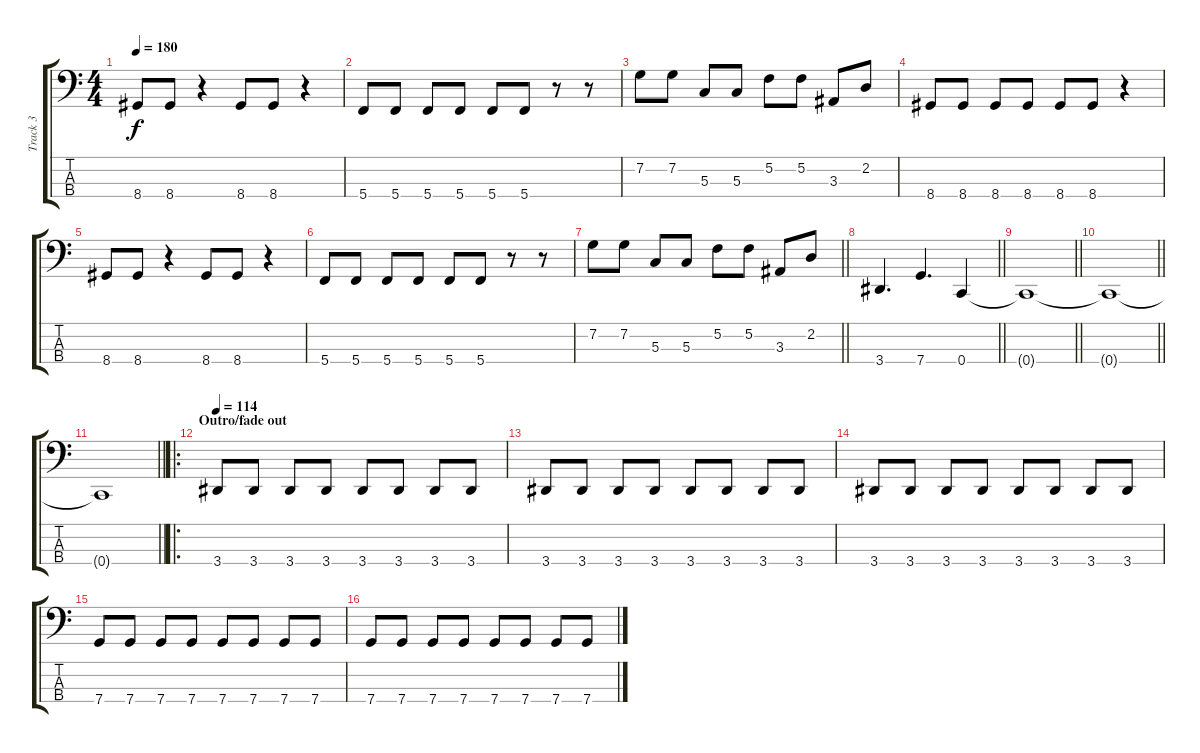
\track ("Track 3" "Track 3") {instrument electricbassfinger}
\staff {score tabs}
\tuning (F2 C2 G1 C1) {hide}
\ts (4 4)
\tempo 180
\clef f4
\ks c
8.4.8{dy f} 8.4.8 r.4 8.4.8 8.4.8 r.4 |
5.4.8 5.4.8 5.4.8 5.4.8 5.4.8 5.4.8 r.8 r.8 |
7.2.8 7.2.8 5.3.8 5.3.8 5.2.8 5.2.8 3.3.8 2.2.8 |
8.4.8 8.4.8 8.4.8 8.4.8 8.4.8 8.4.8 r.4 |
8.4.8 8.4.8 r.4 8.4.8 8.4.8 r.4 |
5.4.8 5.4.8 5.4.8 5.4.8 5.4.8 5.4.8 r.8 r.8 |
\barLineRight lightlight
7.2.8 7.2.8 5.3.8 5.3.8 5.2.8 5.2.8 3.3.8 2.2.8 |
\barLineRight lightlight
3.4.4{d} 7.4.4{d} 0.4.4 |
\barLineRight lightlight
0.4{t}.1 |
\barLineRight lightlight
0.4{t}.1 |
\barLineRight lightlight
0.4{t}.1 |
\ro
\section ("" "Outro/fade out")
\tempo 114
3.4.8 3.4.8 3.4.8 3.4.8 3.4.8 3.4.8 3.4.8 3.4.8 |
3.4.8 3.4.8 3.4.8 3.4.8 3.4.8 3.4.8 3.4.8 3.4.8 |
3.4.8 3.4.8 3.4.8 3.4.8 3.4.8 3.4.8 3.4.8 3.4.8 |
7.4.8 7.4.8 7.4.8 7.4.8 7.4.8 7.4.8 7.4.8 7.4.8 |
7.4.8 7.4.8 7.4.8 7.4.8 7.4.8 7.4.8 7.4.8 7.4.8
